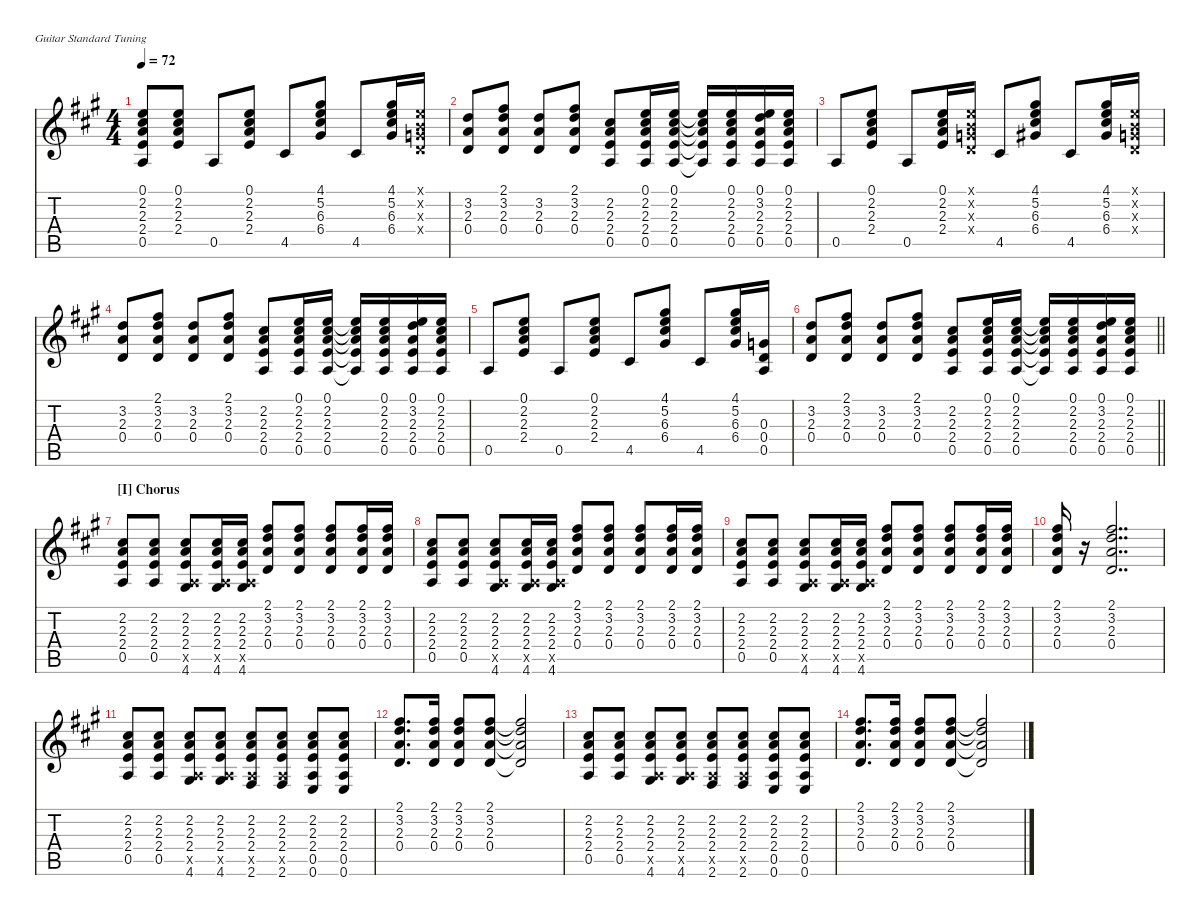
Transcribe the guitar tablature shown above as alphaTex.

\hideDynamics
\bracketExtendMode nobrackets
\singleTrackTrackNamePolicy hidden
\multiTrackTrackNamePolicy hidden
\otherSystemsTrackNameOrientation horizontal
\track ("Robbie Robertson" "E-Gt") {defaultSystemsLayout 4 instrument electricguitarclean}
\staff {score tabs}
\tuning (E4 B3 G3 D3 A2 E2)
\ts (4 4)
\tempo 72
\clef g2
\ks a
(0.1{acc forcenatural} 2.2{acc #} 2.3{acc forcenatural} 2.4{acc forcenatural} 0.5{acc forcenatural}).8{dy f beam Up} (0.1{acc forcenatural} 2.2{acc #} 2.3{acc forcenatural} 2.4{acc forcenatural}).8{beam Up} 0.5{acc forcenatural}.8{beam Up} (0.1{acc forcenatural} 2.2{acc #} 2.3{acc forcenatural} 2.4{acc forcenatural}).8{beam Up} 4.5{acc #}.8{beam Up} (4.1{acc #} 5.2{acc forcenatural} 6.3{acc #} 6.4{acc #}).8{beam Up} 4.5{acc #}.8{beam Up} (4.1{acc #} 5.2{acc forcenatural} 6.3{acc #} 6.4{acc #}).16{beam Up} (0.1{x acc forcenatural} 0.2{x acc forcenatural} 0.3{x acc forcenatural} 0.4{x acc forcenatural}).16{beam Up} |
(3.2{acc forcenatural} 2.3{acc forcenatural} 0.4{acc forcenatural}).8{beam Up} (2.1{acc #} 3.2{acc forcenatural} 2.3{acc forcenatural} 0.4{acc forcenatural}).8{beam Up} (3.2{acc forcenatural} 2.3{acc forcenatural} 0.4{acc forcenatural}).8{beam Up} (2.1{acc #} 3.2{acc forcenatural} 2.3{acc forcenatural} 0.4{acc forcenatural}).8{beam Up} (2.2{acc #} 2.3{acc forcenatural} 2.4{acc forcenatural} 0.5{acc forcenatural}).8{beam Up} (0.1{acc forcenatural} 2.2{acc #} 2.3{acc forcenatural} 2.4{acc forcenatural} 0.5{acc forcenatural}).16{beam Up} (0.1{acc forcenatural} 2.2{acc #} 2.3{acc forcenatural} 2.4{acc forcenatural} 0.5{acc forcenatural}).16{beam Up} (0.1{t acc forcenatural} 2.2{t acc #} 2.3{t acc forcenatural} 2.4{t acc forcenatural} 0.5{t acc forcenatural}).16{beam Up} (0.1{acc forcenatural} 2.2{acc #} 2.3{acc forcenatural} 2.4{acc forcenatural} 0.5{acc forcenatural}).16{beam Up} (0.1{acc forcenatural} 3.2{acc forcenatural} 2.3{acc forcenatural} 2.4{acc forcenatural} 0.5{acc forcenatural}).16{beam Up} (0.1{acc forcenatural} 2.2{acc #} 2.3{acc forcenatural} 2.4{acc forcenatural} 0.5{acc forcenatural}).16{beam Up} |
0.5{acc forcenatural}.8{beam Up} (0.1{acc forcenatural} 2.2{acc #} 2.3{acc forcenatural} 2.4{acc forcenatural}).8{beam Up} 0.5{acc forcenatural}.8{beam Up} (0.1{acc forcenatural} 2.2{acc #} 2.3{acc forcenatural} 2.4{acc forcenatural}).16{beam Up} (0.1{x acc forcenatural} 0.2{x acc forcenatural} 0.3{x acc forcenatural} 0.4{x acc forcenatural}).16{beam Up} 4.5{acc #}.8{beam Up} (4.1{acc #} 5.2{acc forcenatural} 6.3{acc #} 6.4{acc #}).8{beam Up} 4.5{acc #}.8{beam Up} (4.1{acc #} 5.2{acc forcenatural} 6.3{acc #} 6.4{acc #}).16{beam Up} (0.1{x acc forcenatural} 0.2{x acc forcenatural} 0.3{x acc forcenatural} 0.4{x acc forcenatural}).16{beam Up} |
(3.2{acc forcenatural} 2.3{acc forcenatural} 0.4{acc forcenatural}).8{beam Up} (2.1{acc #} 3.2{acc forcenatural} 2.3{acc forcenatural} 0.4{acc forcenatural}).8{beam Up} (3.2{acc forcenatural} 2.3{acc forcenatural} 0.4{acc forcenatural}).8{beam Up} (2.1{acc #} 3.2{acc forcenatural} 2.3{acc forcenatural} 0.4{acc forcenatural}).8{beam Up} (2.2{acc #} 2.3{acc forcenatural} 2.4{acc forcenatural} 0.5{acc forcenatural}).8{beam Up} (0.1{acc forcenatural} 2.2{acc #} 2.3{acc forcenatural} 2.4{acc forcenatural} 0.5{acc forcenatural}).16{beam Up} (0.1{acc forcenatural} 2.2{acc #} 2.3{acc forcenatural} 2.4{acc forcenatural} 0.5{acc forcenatural}).16{beam Up} (0.1{t acc forcenatural} 2.2{t acc #} 2.3{t acc forcenatural} 2.4{t acc forcenatural} 0.5{t acc forcenatural}).16{beam Up} (0.1{acc forcenatural} 2.2{acc #} 2.3{acc forcenatural} 2.4{acc forcenatural} 0.5{acc forcenatural}).16{beam Up} (0.1{acc forcenatural} 3.2{acc forcenatural} 2.3{acc forcenatural} 2.4{acc forcenatural} 0.5{acc forcenatural}).16{beam Up} (0.1{acc forcenatural} 2.2{acc #} 2.3{acc forcenatural} 2.4{acc forcenatural} 0.5{acc forcenatural}).16{beam Up} |
0.5{acc forcenatural}.8{beam Up} (0.1{acc forcenatural} 2.2{acc #} 2.3{acc forcenatural} 2.4{acc forcenatural}).8{beam Up} 0.5{acc forcenatural}.8{beam Up} (0.1{acc forcenatural} 2.2{acc #} 2.3{acc forcenatural} 2.4{acc forcenatural}).8{beam Up} 4.5{acc #}.8{beam Up} (4.1{acc #} 5.2{acc forcenatural} 6.3{acc #} 6.4{acc #}).8{beam Up} 4.5{acc #}.8{beam Up} (4.1{acc #} 5.2{acc forcenatural} 6.3{acc #} 6.4{acc #}).16{beam Up} (0.3{acc forcenatural} 0.4{acc forcenatural} 0.5{acc forcenatural}).16{beam Up} |
\barLineRight lightlight
(3.2{acc forcenatural} 2.3{acc forcenatural} 0.4{acc forcenatural}).8{beam Up} (2.1{acc #} 3.2{acc forcenatural} 2.3{acc forcenatural} 0.4{acc forcenatural}).8{beam Up} (3.2{acc forcenatural} 2.3{acc forcenatural} 0.4{acc forcenatural}).8{beam Up} (2.1{acc #} 3.2{acc forcenatural} 2.3{acc forcenatural} 0.4{acc forcenatural}).8{beam Up} (2.2{acc #} 2.3{acc forcenatural} 2.4{acc forcenatural} 0.5{acc forcenatural}).8{beam Up} (0.1{acc forcenatural} 2.2{acc #} 2.3{acc forcenatural} 2.4{acc forcenatural} 0.5{acc forcenatural}).16{beam Up} (0.1{acc forcenatural} 2.2{acc #} 2.3{acc forcenatural} 2.4{acc forcenatural} 0.5{acc forcenatural}).16{beam Up} (0.1{t acc forcenatural} 2.2{t acc #} 2.3{t acc forcenatural} 2.4{t acc forcenatural} 0.5{t acc forcenatural}).16{beam Up} (0.1{acc forcenatural} 2.2{acc #} 2.3{acc forcenatural} 2.4{acc forcenatural} 0.5{acc forcenatural}).16{beam Up} (0.1{acc forcenatural} 3.2{acc forcenatural} 2.3{acc forcenatural} 2.4{acc forcenatural} 0.5{acc forcenatural}).16{beam Up} (0.1{acc forcenatural} 2.2{acc #} 2.3{acc forcenatural} 2.4{acc forcenatural} 0.5{acc forcenatural}).16{beam Up} |
\section ("I" "Chorus")
(2.2{acc #} 2.3{acc forcenatural} 2.4{acc forcenatural} 0.5{acc forcenatural}).8{beam Up} (2.2{acc #} 2.3{acc forcenatural} 2.4{acc forcenatural} 0.5{acc forcenatural}).8{beam Up} (2.2{acc #} 2.3{acc forcenatural} 2.4{acc forcenatural} 0.5{x acc forcenatural} 4.6{acc #}).8{beam Up} (2.2{acc #} 2.3{acc forcenatural} 2.4{acc forcenatural} 0.5{x acc forcenatural} 4.6{acc #}).16{beam Up} (2.2{acc #} 2.3{acc forcenatural} 2.4{acc forcenatural} 0.5{x acc forcenatural} 4.6{acc #}).16{beam Up} (2.1{acc #} 3.2{acc forcenatural} 2.3{acc forcenatural} 0.4{acc forcenatural}).8{beam Up} (2.1{acc #} 3.2{acc forcenatural} 2.3{acc forcenatural} 0.4{acc forcenatural}).8{beam Up} (2.1{acc #} 3.2{acc forcenatural} 2.3{acc forcenatural} 0.4{acc forcenatural}).8{beam Up} (2.1{acc #} 3.2{acc forcenatural} 2.3{acc forcenatural} 0.4{acc forcenatural}).16{beam Up} (2.1{acc #} 3.2{acc forcenatural} 2.3{acc forcenatural} 0.4{acc forcenatural}).16{beam Up} |
(2.2{acc #} 2.3{acc forcenatural} 2.4{acc forcenatural} 0.5{acc forcenatural}).8{beam Up} (2.2{acc #} 2.3{acc forcenatural} 2.4{acc forcenatural} 0.5{acc forcenatural}).8{beam Up} (2.2{acc #} 2.3{acc forcenatural} 2.4{acc forcenatural} 0.5{x acc forcenatural} 4.6{acc #}).8{beam Up} (2.2{acc #} 2.3{acc forcenatural} 2.4{acc forcenatural} 0.5{x acc forcenatural} 4.6{acc #}).16{beam Up} (2.2{acc #} 2.3{acc forcenatural} 2.4{acc forcenatural} 0.5{x acc forcenatural} 4.6{acc #}).16{beam Up} (2.1{acc #} 3.2{acc forcenatural} 2.3{acc forcenatural} 0.4{acc forcenatural}).8{beam Up} (2.1{acc #} 3.2{acc forcenatural} 2.3{acc forcenatural} 0.4{acc forcenatural}).8{beam Up} (2.1{acc #} 3.2{acc forcenatural} 2.3{acc forcenatural} 0.4{acc forcenatural}).8{beam Up} (2.1{acc #} 3.2{acc forcenatural} 2.3{acc forcenatural} 0.4{acc forcenatural}).16{beam Up} (2.1{acc #} 3.2{acc forcenatural} 2.3{acc forcenatural} 0.4{acc forcenatural}).16{beam Up} |
(2.2{acc #} 2.3{acc forcenatural} 2.4{acc forcenatural} 0.5{acc forcenatural}).8{beam Up} (2.2{acc #} 2.3{acc forcenatural} 2.4{acc forcenatural} 0.5{acc forcenatural}).8{beam Up} (2.2{acc #} 2.3{acc forcenatural} 2.4{acc forcenatural} 0.5{x acc forcenatural} 4.6{acc #}).8{beam Up} (2.2{acc #} 2.3{acc forcenatural} 2.4{acc forcenatural} 0.5{x acc forcenatural} 4.6{acc #}).16{beam Up} (2.2{acc #} 2.3{acc forcenatural} 2.4{acc forcenatural} 0.5{x acc forcenatural} 4.6{acc #}).16{beam Up} (2.1{acc #} 3.2{acc forcenatural} 2.3{acc forcenatural} 0.4{acc forcenatural}).8{beam Up} (2.1{acc #} 3.2{acc forcenatural} 2.3{acc forcenatural} 0.4{acc forcenatural}).8{beam Up} (2.1{acc #} 3.2{acc forcenatural} 2.3{acc forcenatural} 0.4{acc forcenatural}).8{beam Up} (2.1{acc #} 3.2{acc forcenatural} 2.3{acc forcenatural} 0.4{acc forcenatural}).16{beam Up} (2.1{acc #} 3.2{acc forcenatural} 2.3{acc forcenatural} 0.4{acc forcenatural}).16{beam Up} |
(3.2{acc forcenatural} 2.3{acc forcenatural} 0.4{acc forcenatural} 2.1{acc #}).16{beam Up} r.16{beam Up} (3.2{acc forcenatural} 2.3{acc forcenatural} 0.4{acc forcenatural} 2.1{acc #}).2{dd beam Up} |
(2.2{acc #} 2.3{acc forcenatural} 2.4{acc forcenatural} 0.5{acc forcenatural}).8{beam Up} (2.2{acc #} 2.3{acc forcenatural} 2.4{acc forcenatural} 0.5{acc forcenatural}).8{beam Up} (2.2{acc #} 2.3{acc forcenatural} 2.4{acc forcenatural} 0.5{x acc forcenatural} 4.6{acc #}).8{beam Up} (2.2{acc #} 2.3{acc forcenatural} 2.4{acc forcenatural} 0.5{x acc forcenatural} 4.6{acc #}).8{beam Up} (2.2{acc #} 2.3{acc forcenatural} 2.4{acc forcenatural} 0.5{x acc forcenatural} 2.6{acc #}).8{beam Up} (2.2{acc #} 2.3{acc forcenatural} 2.4{acc forcenatural} 0.5{x acc forcenatural} 2.6{acc #}).8{beam Up} (2.2{acc #} 2.3{acc forcenatural} 2.4{acc forcenatural} 0.5{acc forcenatural} 0.6{acc forcenatural}).8{beam Up} (2.2{acc #} 2.3{acc forcenatural} 2.4{acc forcenatural} 0.5{acc forcenatural} 0.6{acc forcenatural}).8{beam Up} |
(2.1{acc #} 3.2{acc forcenatural} 2.3{acc forcenatural} 0.4{acc forcenatural}).8{d beam Up} (3.2{acc forcenatural} 2.1{acc #} 2.3{acc forcenatural} 0.4{acc forcenatural}).16{beam Up} (2.1{acc #} 3.2{acc forcenatural} 2.3{acc forcenatural} 0.4{acc forcenatural}).8{beam Up} (2.1{acc #} 3.2{acc forcenatural} 2.3{acc forcenatural} 0.4{acc forcenatural}).8{beam Up} (2.1{t acc #} 3.2{t acc forcenatural} 2.3{t acc forcenatural} 0.4{t acc forcenatural}).2{beam Up} |
(2.2{acc #} 2.3{acc forcenatural} 2.4{acc forcenatural} 0.5{acc forcenatural}).8{beam Up} (2.2{acc #} 2.3{acc forcenatural} 2.4{acc forcenatural} 0.5{acc forcenatural}).8{beam Up} (2.2{acc #} 2.3{acc forcenatural} 2.4{acc forcenatural} 0.5{x acc forcenatural} 4.6{acc #}).8{beam Up} (2.2{acc #} 2.3{acc forcenatural} 2.4{acc forcenatural} 0.5{x acc forcenatural} 4.6{acc #}).8{beam Up} (2.2{acc #} 2.3{acc forcenatural} 2.4{acc forcenatural} 0.5{x acc forcenatural} 2.6{acc #}).8{beam Up} (2.2{acc #} 2.3{acc forcenatural} 2.4{acc forcenatural} 0.5{x acc forcenatural} 2.6{acc #}).8{beam Up} (2.2{acc #} 2.3{acc forcenatural} 2.4{acc forcenatural} 0.5{acc forcenatural} 0.6{acc forcenatural}).8{beam Up} (2.2{acc #} 2.3{acc forcenatural} 2.4{acc forcenatural} 0.5{acc forcenatural} 0.6{acc forcenatural}).8{beam Up} |
(2.1{acc #} 3.2{acc forcenatural} 2.3{acc forcenatural} 0.4{acc forcenatural}).8{d beam Up} (3.2{acc forcenatural} 2.1{acc #} 2.3{acc forcenatural} 0.4{acc forcenatural}).16{beam Up} (2.1{acc #} 3.2{acc forcenatural} 2.3{acc forcenatural} 0.4{acc forcenatural}).8{beam Up} (2.1{acc #} 3.2{acc forcenatural} 2.3{acc forcenatural} 0.4{acc forcenatural}).8{beam Up} (2.1{t acc #} 3.2{t acc forcenatural} 2.3{t acc forcenatural} 0.4{t acc forcenatural}).2{beam Up}
